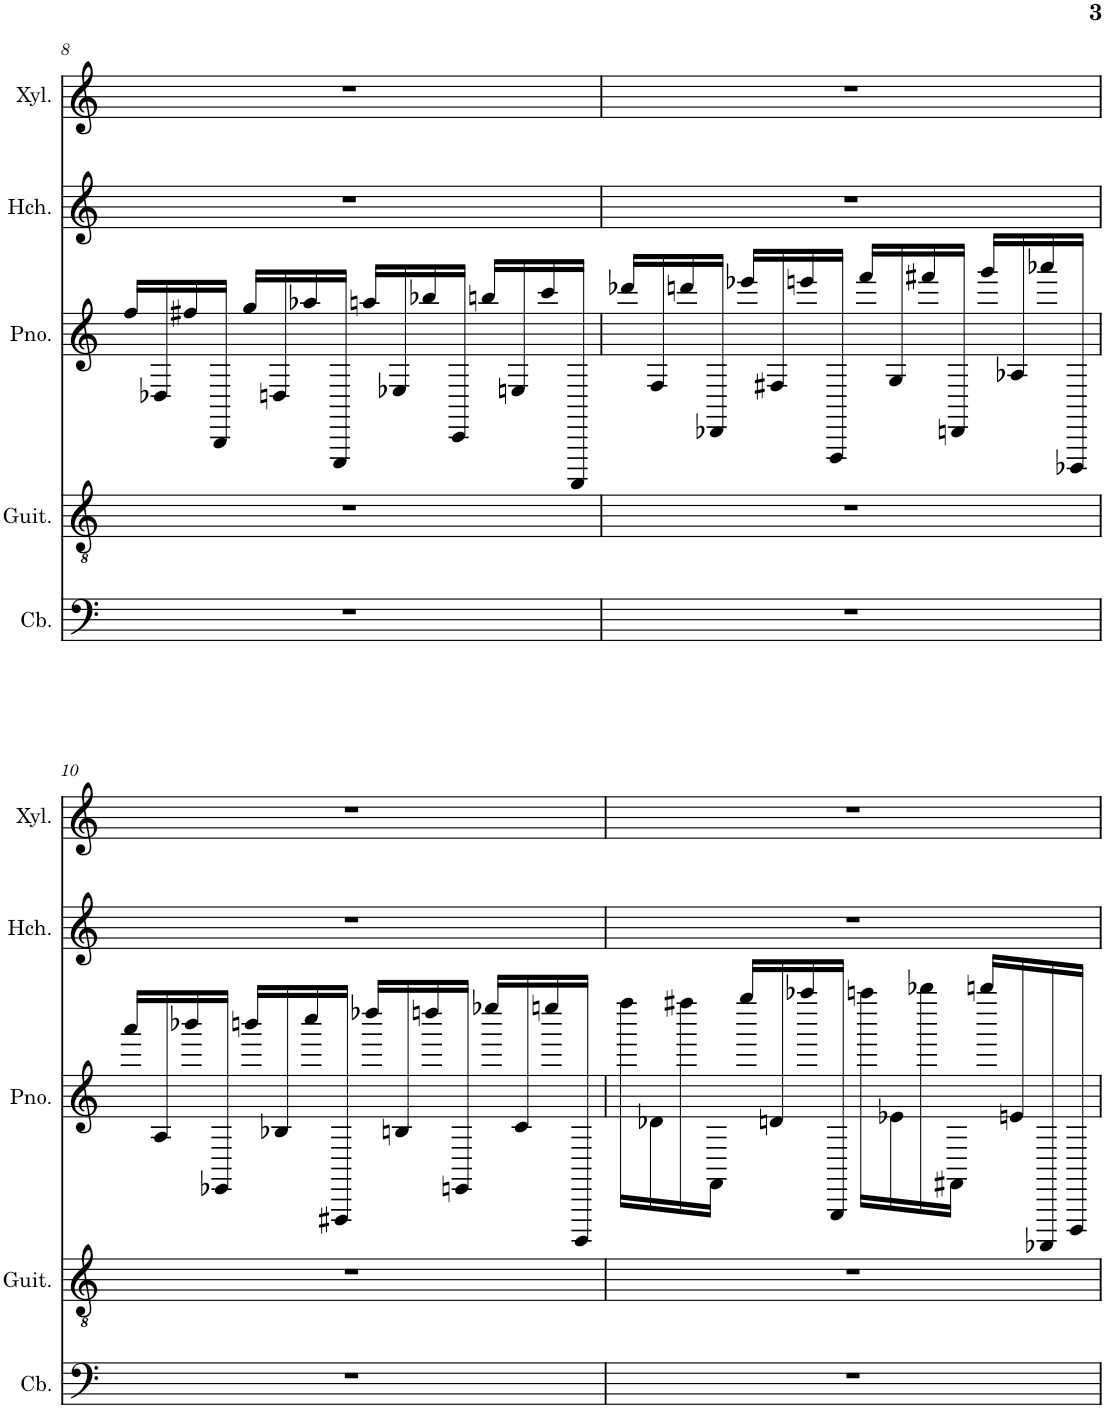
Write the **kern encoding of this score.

**kern	**kern	**kern	**kern	**kern
*part5	*part4	*part3	*part2	*part1
*staff5	*staff4	*staff3	*staff2	*staff1
*I"Contrabass	*I"Acoustic Guitar	*I"Grand Piano	*I"Harpsichord	*I"Xylophone
*I'Cb.	*I'Guit.	*I'Pno.	*I'Hch.	*I'Xyl.
!!LO:PB:g=z
*clefF4	*clefGv2	*clefG2	*clefG2	*clefG2
*Trd7c12	*	*	*	*Trd-7c-12
*k[]	*k[]	*k[]	*k[]	*k[]
*M4/4	*M4/4	*M4/4	*M4/4	*M4/4
=8	=8	=8	=8	=8
1r	1r	16ff/LL	1r	1r
.	.	16D-X/	.	.
.	.	16ff#X/	.	.
.	.	16BBB/JJ	.	.
.	.	16gg/LL	.	.
.	.	16Dn/	.	.
.	.	16aa-X/	.	.
.	.	16EEE/JJ	.	.
.	.	16aan/LL	.	.
.	.	16E-X/	.	.
.	.	16bb-X/	.	.
.	.	16CC/JJ	.	.
.	.	16bbn/LL	.	.
.	.	16En/	.	.
.	.	16ccc/	.	.
.	.	16AAAA/JJ	.	.
=9	=9	=9	=9	=9
1r	1r	16ddd-X/LL	1r	1r
.	.	16F/	.	.
.	.	16dddn/	.	.
.	.	16DD-X/JJ	.	.
.	.	16eee-X/LL	.	.
.	.	16F#X/	.	.
.	.	16eeen/	.	.
.	.	16FFF/JJ	.	.
.	.	16fff/LL	.	.
.	.	16G/	.	.
.	.	16fff#X/	.	.
.	.	16DDn/JJ	.	.
.	.	16ggg/LL	.	.
.	.	16A-X/	.	.
.	.	16aaa-X/	.	.
.	.	16DDD-X/JJ	.	.
!!LO:LB:g=z
=10	=10	=10	=10	=10
1r	1r	16aaa/LL	1r	1r
.	.	16A/	.	.
.	.	16bbb-X/	.	.
.	.	16EE-X/JJ	.	.
.	.	16bbbn/LL	.	.
.	.	16B-X/	.	.
.	.	16cccc/	.	.
.	.	16FFF#X/JJ	.	.
.	.	16dddd-X/LL	.	.
.	.	16Bn/	.	.
.	.	16ddddn/	.	.
.	.	16EEn/JJ	.	.
.	.	16eeee-X/LL	.	.
.	.	16c/	.	.
.	.	16eeeen/	.	.
.	.	16BBBB/JJ	.	.
=11	=11	=11	=11	=11
1r	1r	16ffff\LL	1r	1r
.	.	16d-X\	.	.
.	.	16ffff#X\	.	.
.	.	16FF\JJ	.	.
.	.	16gggg/LL	.	.
.	.	16dn/	.	.
.	.	16aaaa-X/	.	.
.	.	16GGG/JJ	.	.
.	.	16aaaan\LL	.	.
.	.	16e-X\	.	.
.	.	16bbbb-X\	.	.
.	.	16FF#X\JJ	.	.
.	.	16bbbbn/LL	.	.
.	.	16en/	.	.
.	.	16AAAA-X/	.	.
.	.	16DDD/JJ	.	.
=	=	=	=	=
*-	*-	*-	*-	*-
